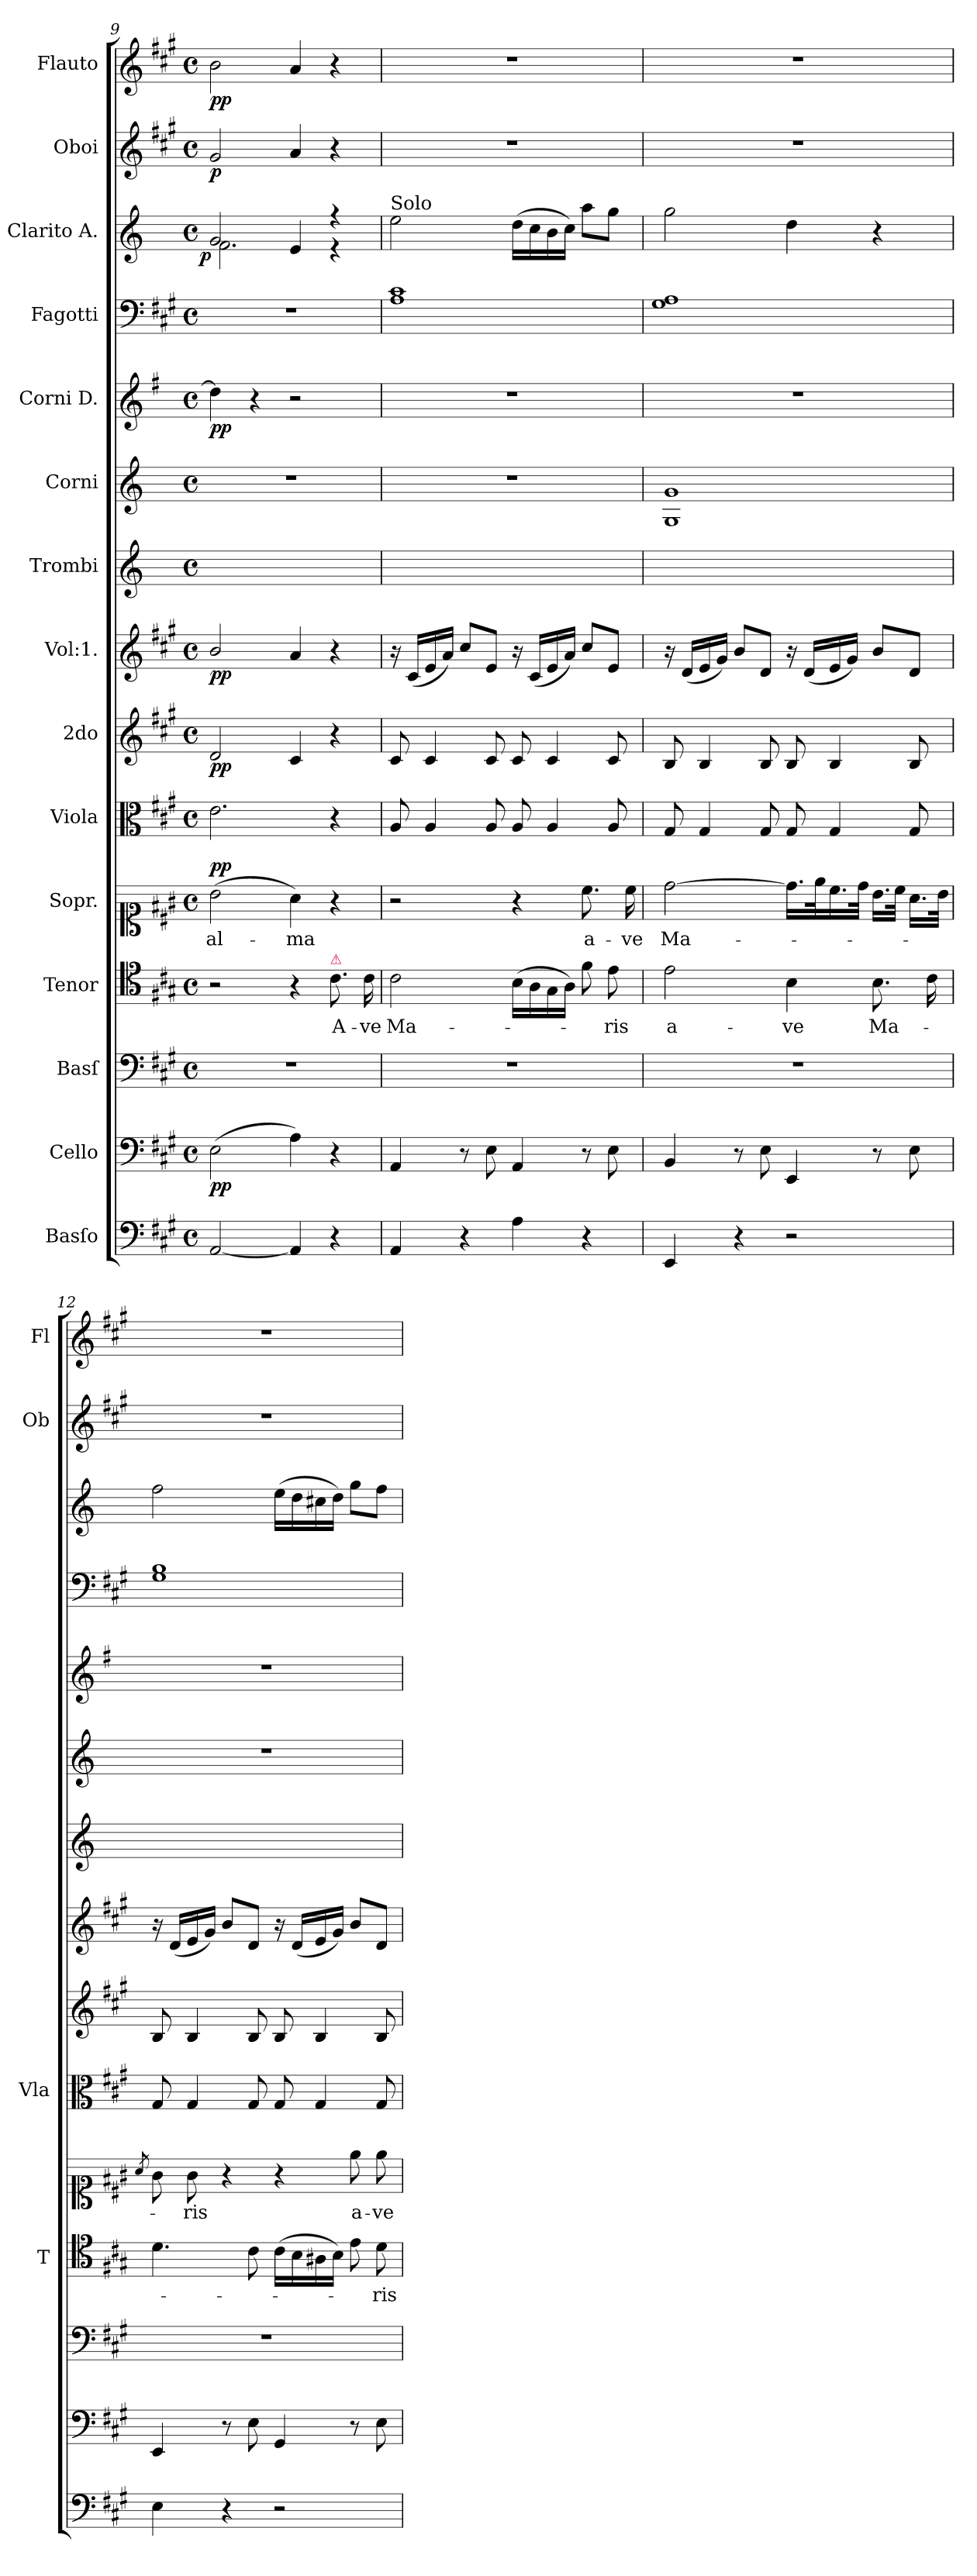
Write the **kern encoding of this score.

**kern	**kern	**dynam	**kern	**kern	**text	**kern	**text	**dynam	**kern	**kern	**dynam	**kern	**dynam	**kern	**kern	**kern	**dynam	**kern	**kern	**dynam	**kern	**dynam	**kern	**dynam
*part15	*part14	*part14	*part13	*part12	*part12	*part11	*part11	*part11	*part10	*part9	*part9	*part8	*part8	*part7	*part6	*part5	*part5	*part4	*part3	*part3	*part2	*part2	*part1	*part1
*staff15	*staff14	*staff14	*staff13	*staff12	*staff12	*staff11	*staff11	*staff11	*staff10	*staff9	*staff9	*staff8	*staff8	*staff7	*staff6	*staff5	*staff5	*staff4	*staff3	*staff3	*staff2	*staff2	*staff1	*staff1
*I"Basſo	*I"Cello	*	*I"Basſ	*I"Tenor	*	*I"Sopr.	*	*	*I"Viola	*I"2do	*	*I"Vol:1.	*	*I"Trombi	*I"Corni	*I"Corni D.	*	*I"Fagotti	*I"Clarito A.	*	*I"Oboi	*	*I"Flauto	*
*	*	*	*	*I'T	*	*	*	*	*I'Vla	*	*	*	*	*	*	*	*	*	*	*	*I'Ob	*	*I'Fl	*
*clefF4	*clefF4	*	*clefF4	*clefC4	*	*clefC1	*	*	*clefC3	*clefG2	*	*clefG2	*	*clefG2	*clefG2	*clefG2	*	*clefF4	*clefG2	*	*clefG2	*	*clefG2	*
*	*	*	*	*	*	*	*	*	*	*	*	*	*	*ITrd2c3	*ITrd2c3	*ITrd6c10	*	*	*ITrd2c3	*	*	*	*	*
*k[f#c#g#]	*k[f#c#g#]	*	*k[f#c#g#]	*k[f#c#g#]	*	*k[f#c#g#]	*	*	*k[f#c#g#]	*k[f#c#g#]	*	*k[f#c#g#]	*	*k[f#c#g#]	*k[f#c#g#]	*k[f#c#g#]	*	*k[f#c#g#]	*k[f#c#g#]	*	*k[f#c#g#]	*	*k[f#c#g#]	*
*A:	*A:	*	*A:	*A:	*	*A:	*	*	*A:	*A:	*	*A:	*	*A:	*A:	*A:	*	*A:	*A:	*	*A:	*	*A:	*
*M4/4	*M4/4	*	*M4/4	*M4/4	*	*M4/4	*	*	*M4/4	*M4/4	*	*M4/4	*	*M4/4	*M4/4	*M4/4	*	*M4/4	*M4/4	*	*M4/4	*	*M4/4	*
*met(c)	*met(c)	*	*met(c)	*met(c)	*	*met(c)	*	*	*met(c)	*met(c)	*	*met(c)	*	*met(c)	*met(c)	*met(c)	*	*met(c)	*met(c)	*	*met(c)	*	*met(c)	*
=9	=9	=9	=9	=9	=9	=9	=9	=9	=9	=9	=9	=9	=9	=9	=9	=9	=9	=9	=9	=9	=9	=9	=9	=9
!	!	!	!	!	!	!	!	!LO:DY:a	!	!	!	!	!	!	!	!	!	!	!LO:N:vis=1	!LO:DY:rj	!	!	!	!
*	*	*	*	*	*	*	*	*	*	*	*	*	*	*	*	*	*	*	*^	*	*	*	*	*
[2AA/	(>2E\	pp	1r	2r	.	(>2b\	al-	pp	2.e\	2d/	pp	2b/	pp	1ryy	1r	4e\]	pp	1r	2e/	2.d\	p	2g#/	p	2b\	pp
.	.	.	.	.	.	.	.	.	.	.	.	.	.	.	.	4r	.	.	.	.	.	.	.	.	.
4AA/]	4A\)	.	.	4r	.	4a\)	-ma	.	.	4c#/	.	4a/	.	.	.	2r	.	.	4c#/	.	.	4a/	.	4a/	.
!	!	!	!	!LO:TX:a:color=crimson:t=⚠	!	!	!	!	!	!	!	!	!	!	!	!	!	!	!	!	!	!	!	!	!
4r	4r	.	.	8.c#\	A-	4r	.	.	4r	4r	.	4r	.	.	.	.	.	.	4r	4r	.	4r	.	4r	.
.	.	.	.	16c#\	-ve	.	.	.	.	.	.	.	.	.	.	.	.	.	.	.	.	.	.	.	.
*	*	*	*	*	*	*	*	*	*	*	*	*	*	*	*	*	*	*	*v	*v	*	*	*	*	*
=10	=10	=10	=10	=10	=10	=10	=10	=10	=10	=10	=10	=10	=10	=10	=10	=10	=10	=10	=10	=10	=10	=10	=10	=10
!	!	!	!	!	!	!	!	!	!	!	!	!	!	!	!	!	!	!	!LO:TX:a:t=Solo	!	!	!	!	!
4AA/	4AA/	.	1r	2c#\	Ma-	2r	.	.	8A/	8c#/	.	16r	.	1ryy	1r	1r	.	1A 1c#	2cc#\	.	1r	.	1r	.
.	.	.	.	.	.	.	.	.	.	.	.	(<16c#/LL	.	.	.	.	.	.	.	.	.	.	.	.
.	.	.	.	.	.	.	.	.	4A/	4c#/	.	16e/	.	.	.	.	.	.	.	.	.	.	.	.
.	.	.	.	.	.	.	.	.	.	.	.	16a/JJ)	.	.	.	.	.	.	.	.	.	.	.	.
4r	8r	.	.	.	.	.	.	.	.	.	.	8cc#/L	.	.	.	.	.	.	.	.	.	.	.	.
.	8E\	.	.	.	.	.	.	.	8A/	8c#/	.	8e/J	.	.	.	.	.	.	.	.	.	.	.	.
4A\	4AA/	.	.	(16B\LL	.	4r	.	.	8A/	8c#/	.	16r	.	.	.	.	.	.	(>16b\LL	.	.	.	.	.
.	.	.	.	16A\	.	.	.	.	.	.	.	(<16c#/LL	.	.	.	.	.	.	16a\	.	.	.	.	.
.	.	.	.	16G#\	.	.	.	.	4A/	4c#/	.	16e/	.	.	.	.	.	.	16g#\	.	.	.	.	.
.	.	.	.	16A\JJ)	.	.	.	.	.	.	.	16a/JJ)	.	.	.	.	.	.	16a\JJ)	.	.	.	.	.
4r	8r	.	.	8f#\	.	8.cc#\	a-	.	.	.	.	8cc#/L	.	.	.	.	.	.	8ff#\L	.	.	.	.	.
.	8E\	.	.	8e\	-ris	.	.	.	8A/	8c#/	.	8e/J	.	.	.	.	.	.	8ee\J	.	.	.	.	.
.	.	.	.	.	.	16cc#\	-ve	.	.	.	.	.	.	.	.	.	.	.	.	.	.	.	.	.
=11	=11	=11	=11	=11	=11	=11	=11	=11	=11	=11	=11	=11	=11	=11	=11	=11	=11	=11	=11	=11	=11	=11	=11	=11
4EE/	4BB/	.	1r	2e\	a-	[2dd\	Ma-	.	8G#/	8B/	.	16r	.	1ryy	1E 1e	1r	.	1G# 1A	2ee\	.	1r	.	1r	.
.	.	.	.	.	.	.	.	.	.	.	.	(<16d/LL	.	.	.	.	.	.	.	.	.	.	.	.
.	.	.	.	.	.	.	.	.	4G#/	4B/	.	16e/	.	.	.	.	.	.	.	.	.	.	.	.
.	.	.	.	.	.	.	.	.	.	.	.	16g#/JJ)	.	.	.	.	.	.	.	.	.	.	.	.
4r	8r	.	.	.	.	.	.	.	.	.	.	8b/L	.	.	.	.	.	.	.	.	.	.	.	.
.	8E\	.	.	.	.	.	.	.	8G#/	8B/	.	8d/J	.	.	.	.	.	.	.	.	.	.	.	.
2r	4EE/	.	.	4B\	-ve	16.dd\LL]	.	.	8G#/	8B/	.	16r	.	.	.	.	.	.	4b\	.	.	.	.	.
.	.	.	.	.	.	.	.	.	.	.	.	(<16d/LL	.	.	.	.	.	.	.	.	.	.	.	.
.	.	.	.	.	.	32ee\K	.	.	.	.	.	.	.	.	.	.	.	.	.	.	.	.	.	.
.	.	.	.	.	.	16.cc#\	.	.	4G#/	4B/	.	16e/	.	.	.	.	.	.	.	.	.	.	.	.
.	.	.	.	.	.	.	.	.	.	.	.	16g#/JJ)	.	.	.	.	.	.	.	.	.	.	.	.
.	.	.	.	.	.	32dd\JJk	.	.	.	.	.	.	.	.	.	.	.	.	.	.	.	.	.	.
.	8r	.	.	8.B\	Ma-	16.b\LL	.	.	.	.	.	8b/L	.	.	.	.	.	.	4r	.	.	.	.	.
.	.	.	.	.	.	32cc#\JJk	.	.	.	.	.	.	.	.	.	.	.	.	.	.	.	.	.	.
.	8E\	.	.	.	.	16.a\LL	.	.	8G#/	8B/	.	8d/J	.	.	.	.	.	.	.	.	.	.	.	.
.	.	.	.	16c#\	.	.	.	.	.	.	.	.	.	.	.	.	.	.	.	.	.	.	.	.
.	.	.	.	.	.	32b\JJk	.	.	.	.	.	.	.	.	.	.	.	.	.	.	.	.	.	.
=12	=12	=12	=12	=12	=12	=12	=12	=12	=12	=12	=12	=12	=12	=12	=12	=12	=12	=12	=12	=12	=12	=12	=12	=12
.	.	.	.	.	.	8qa/	.	.	.	.	.	.	.	.	.	.	.	.	.	.	.	.	.	.
4E\	4EE/	.	1r	4.d\	.	8g#\	.	.	8G#/	8B/	.	16r	.	1ryy	1r	1r	.	1G# 1B	2dd\	.	1r	.	1r	.
.	.	.	.	.	.	.	.	.	.	.	.	(<16d/LL	.	.	.	.	.	.	.	.	.	.	.	.
.	.	.	.	.	.	8g#\	-ris	.	4G#/	4B/	.	16e/	.	.	.	.	.	.	.	.	.	.	.	.
.	.	.	.	.	.	.	.	.	.	.	.	16g#/JJ)	.	.	.	.	.	.	.	.	.	.	.	.
4r	8r	.	.	.	.	4r	.	.	.	.	.	8b/L	.	.	.	.	.	.	.	.	.	.	.	.
.	8E\	.	.	8c#\	.	.	.	.	8G#/	8B/	.	8d/J	.	.	.	.	.	.	.	.	.	.	.	.
2r	4GG#/	.	.	(16c#\LL	.	4r	.	.	8G#/	8B/	.	16r	.	.	.	.	.	.	(>16cc#\LL	.	.	.	.	.
.	.	.	.	16B\	.	.	.	.	.	.	.	(<16d/LL	.	.	.	.	.	.	16b\	.	.	.	.	.
.	.	.	.	16A#X\	.	.	.	.	4G#/	4B/	.	16e/	.	.	.	.	.	.	16a#X\	.	.	.	.	.
.	.	.	.	16B\JJ)	.	.	.	.	.	.	.	16g#/JJ)	.	.	.	.	.	.	16b\JJ)	.	.	.	.	.
.	8r	.	.	8e\	.	8ee\	a-	.	.	.	.	8b/L	.	.	.	.	.	.	8ee\L	.	.	.	.	.
.	8E\	.	.	8d\	-ris	8ee\	-ve	.	8G#/	8B/	.	8d/J	.	.	.	.	.	.	8dd\J	.	.	.	.	.
=	=	=	=	=	=	=	=	=	=	=	=	=	=	=	=	=	=	=	=	=	=	=	=	=
*-	*-	*-	*-	*-	*-	*-	*-	*-	*-	*-	*-	*-	*-	*-	*-	*-	*-	*-	*-	*-	*-	*-	*-	*-
